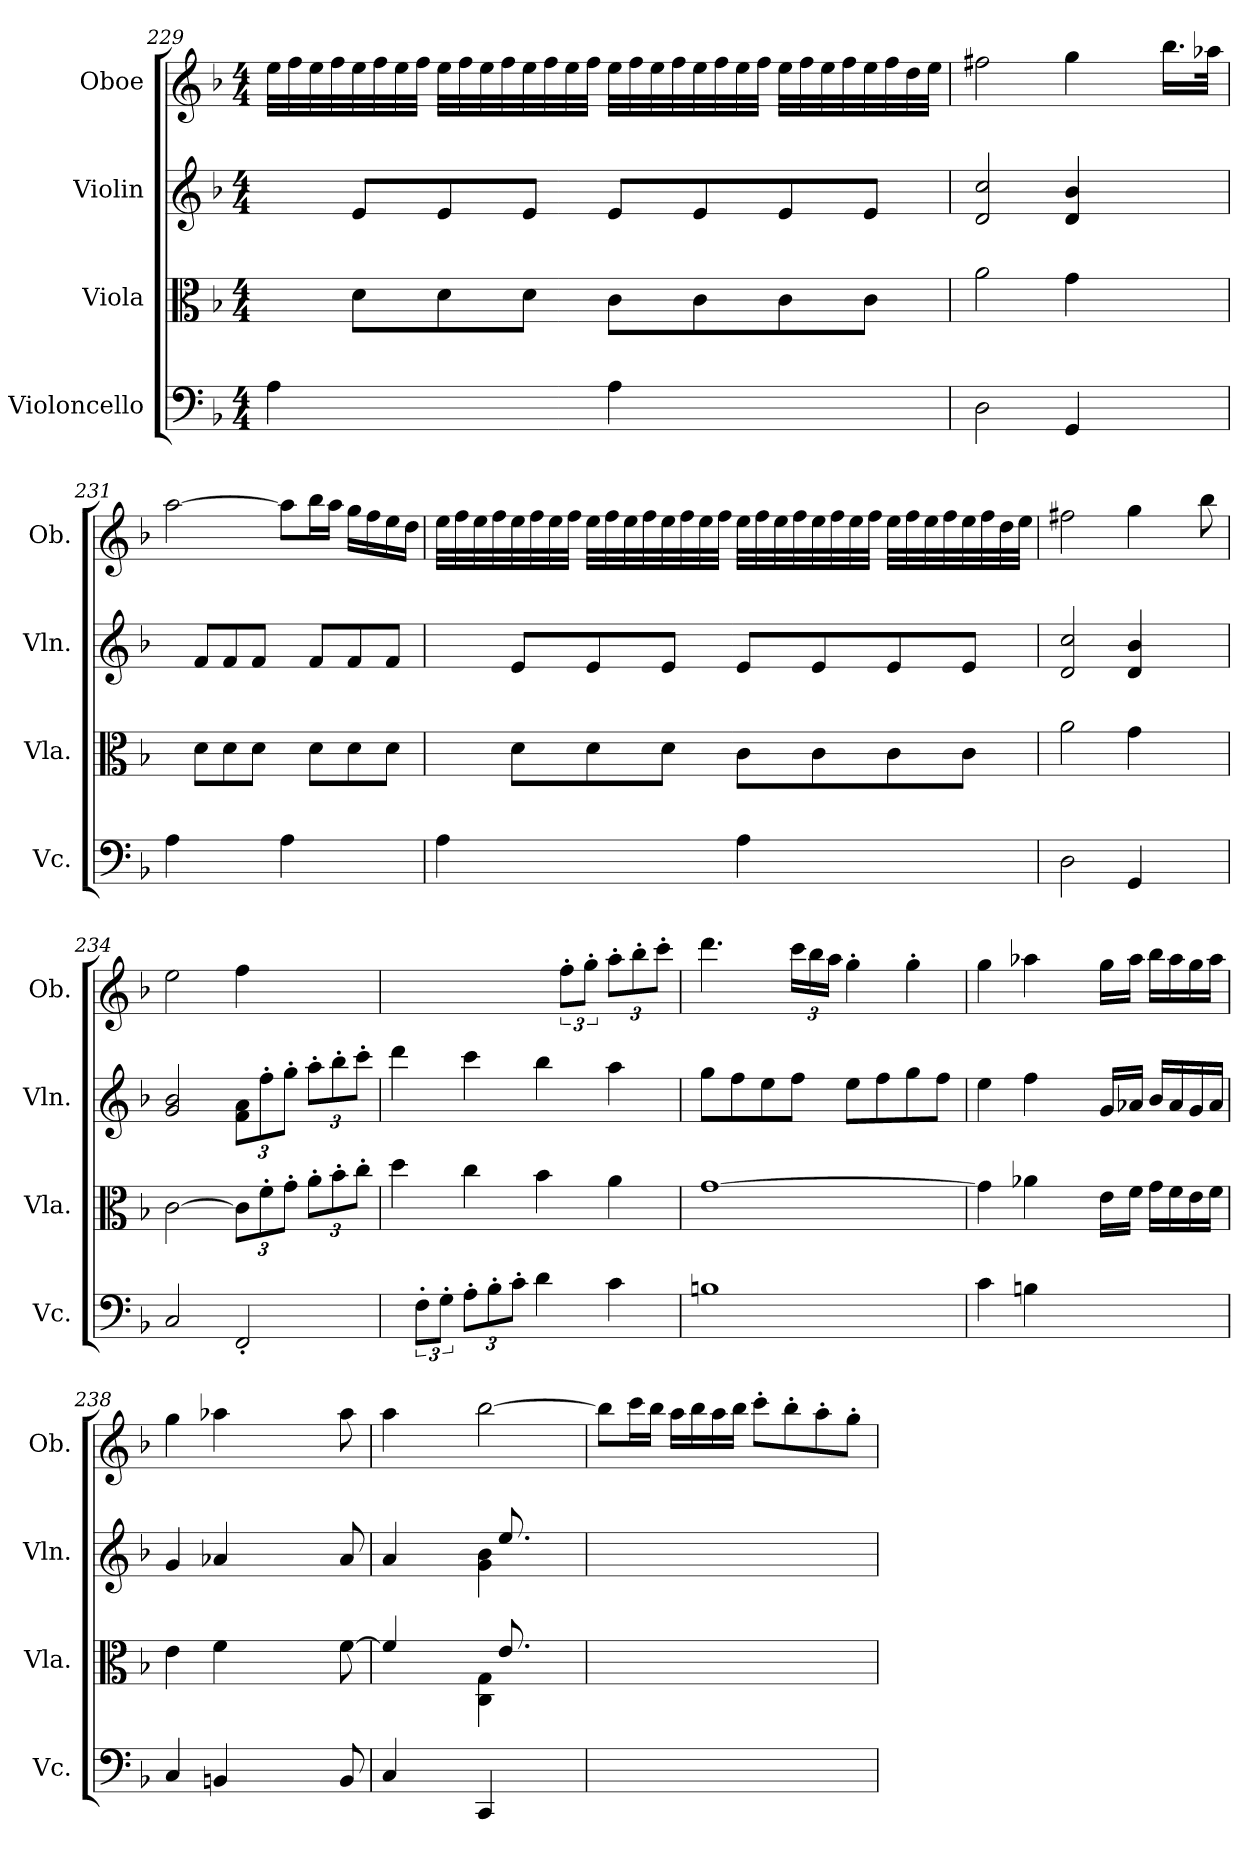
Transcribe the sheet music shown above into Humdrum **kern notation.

**kern	**kern	**kern	**kern
*part4	*part3	*part2	*part1
*staff4	*staff3	*staff2	*staff1
*I"Violoncello	*I"Viola	*I"Violin	*I"Oboe
*I'Vc.	*I'Vla.	*I'Vln.	*I'Ob.
!!LO:LB:g=z
*clefF4	*clefC3	*clefG2	*clefG2
*k[b-]	*k[b-]	*k[b-]	*k[b-]
*M4/4	*M4/4	*M4/4	*M4/4
=229	=229	=229	=229
4A\	8ryy	8ryy	32ee\LLL
.	.	.	32ff\
.	.	.	32ee\
.	.	.	32ff\
.	8d\L	8e/L	32ee\
.	.	.	32ff\
.	.	.	32ee\
.	.	.	32ff\JJJ
4ryy	8d\	8e/	32ee\LLL
.	.	.	32ff\
.	.	.	32ee\
.	.	.	32ff\
.	8d\J	8e/J	32ee\
.	.	.	32ff\
.	.	.	32ee\
.	.	.	32ff\JJJ
4A\	8c\L	8e/L	32ee\LLL
.	.	.	32ff\
.	.	.	32ee\
.	.	.	32ff\
.	8c\	8e/	32ee\
.	.	.	32ff\
.	.	.	32ee\
.	.	.	32ff\JJJ
4ryy	8c\	8e/	32ee\LLL
.	.	.	32ff\
.	.	.	32ee\
.	.	.	32ff\
.	8c\J	8e/J	32ee\
.	.	.	32ff\
.	.	.	32dd\
.	.	.	32ee\JJJ
=230	=230	=230	=230
2D\	2a\	2d/ 2cc/	2ff#X\
4GG/	4g\	4d/ 4b-/	4gg\
4ryy	4ryy	4ryy	8ryy
.	.	.	16.bb-\LL
.	.	.	32aa-X\JJk
!!LO:LB:g=z
=231	=231	=231	=231
4A\	8ryy	8ryy	[2aa\
.	8d\L	8f/L	.
4ryy	8d\	8f/	.
.	8d\J	8f/J	.
4A\	8ryy	8ryy	8aa\L]
.	8d\L	8f/L	16bb-\L
.	.	.	16aa\JJ
4ryy	8d\	8f/	16gg\LL
.	.	.	16ff\
.	8d\J	8f/J	16ee\
.	.	.	16dd\JJ
=232	=232	=232	=232
4A\	8ryy	8ryy	32ee\LLL
.	.	.	32ff\
.	.	.	32ee\
.	.	.	32ff\
.	8d\L	8e/L	32ee\
.	.	.	32ff\
.	.	.	32ee\
.	.	.	32ff\JJJ
4ryy	8d\	8e/	32ee\LLL
.	.	.	32ff\
.	.	.	32ee\
.	.	.	32ff\
.	8d\J	8e/J	32ee\
.	.	.	32ff\
.	.	.	32ee\
.	.	.	32ff\JJJ
4A\	8c\L	8e/L	32ee\LLL
.	.	.	32ff\
.	.	.	32ee\
.	.	.	32ff\
.	8c\	8e/	32ee\
.	.	.	32ff\
.	.	.	32ee\
.	.	.	32ff\JJJ
4ryy	8c\	8e/	32ee\LLL
.	.	.	32ff\
.	.	.	32ee\
.	.	.	32ff\
.	8c\J	8e/J	32ee\
.	.	.	32ff\
.	.	.	32dd\
.	.	.	32ee\JJJ
!!LO:PB:g=z
=233	=233	=233	=233
2D\	2a\	2d/ 2cc/	2ff#X\
4GG/	4g\	4d/ 4b-/	4gg\
4ryy	4ryy	4ryy	8ryy
.	.	.	8bb-\
=234	=234	=234	=234
2C/	[2c\	2g/ 2b-/	2ee\
*	*Xbrackettup	*Xbrackettup	*
2FF'/	12c\L]	12f\ 12a\L	4ff\
.	12f'\	12ff'\	.
.	12g'\J	12gg'\J	.
.	12a'\L	12aa'\L	4ryy
.	12b-'\	12bb-'\	.
.	12cc'\J	12ccc'\J	.
=235	=235	=235	=235
12ryy	4dd\	4ddd\	2ryy
12F'\L	.	.	.
12G'\J	.	.	.
*Xbrackettup	*	*	*
12A'\L	4cc\	4ccc\	.
12B-'\	.	.	.
12c'\J	.	.	.
4d\	4b-\	4bb-\	12ryy
.	.	.	12ff'\L
.	.	.	12gg'\J
*	*	*	*Xbrackettup
4c\	4a\	4aa\	12aa'\L
.	.	.	12bb-'\
.	.	.	12ccc'\J
=236	=236	=236	=236
1Bn	[1g	8gg\L	4.ddd\
.	.	8ff\	.
.	.	8ee\	.
.	.	8ff\J	24ccc\LL
.	.	.	24bb-\
.	.	.	24aa\JJ
.	.	8ee\L	4gg'\
.	.	8ff\	.
.	.	8gg\	4gg'\
.	.	8ff\J	.
!!LO:LB:g=z
=237	=237	=237	=237
4c\	4g\]	4ee\	4gg\
4Bn\	4a-X\	4ff\	4aa-X\
2ryy	8ryy	8ryy	8ryy
.	16e\LL	16g/LL	16gg\LL
.	16f\JJ	16a-X/JJ	16aa-\JJ
.	16g\LL	16b-/LL	16bb-\LL
.	16f\	16a-/	16aa-\
.	16e\	16g/	16gg\
.	16f\JJ	16a-/JJ	16aa-\JJ
=238	=238	=238	=238
4C/	4e\	4g/	4gg\
4BBn/	4f\	4a-X/	4aa-X\
4ryy	4ryy	4ryy	4ryy
8ryy	8ryy	8ryy	8ryy
8BB/	[8f\	8a-/	8aa-\
=239	=239	=239	=239
*	*	*	*MM108
*	*^	*^	*
4C/	4f/]	2ryy	4a/	2ryy	4aa\
4ryy	4ryy	.	4ryy	.	4ryy
*	*	*	*	*	*MM104
4CC/	16ryy	4C\ 4G\	16ryy	4g\ 4b-\	[2bb-\
.	8.e/	.	8.ee/	.	.
4ryy	4ryy	4ryy	4ryy	4ryy	.
*	*v	*v	*	*	*
*	*	*v	*v	*
=240	=240	=240	=240
*	*	*	*MM100
1ryy	1ryy	1ryy	8bb-\L]
.	.	.	16ccc\L
.	.	.	16bb-\JJ
.	.	.	16aa\LL
.	.	.	16bb-\
.	.	.	16aa\
.	.	.	16bb-\JJ
.	.	.	8ccc'\L
.	.	.	8bb-'\
.	.	.	8aa'\
.	.	.	8gg'\J
=	=	=	=
*-	*-	*-	*-
